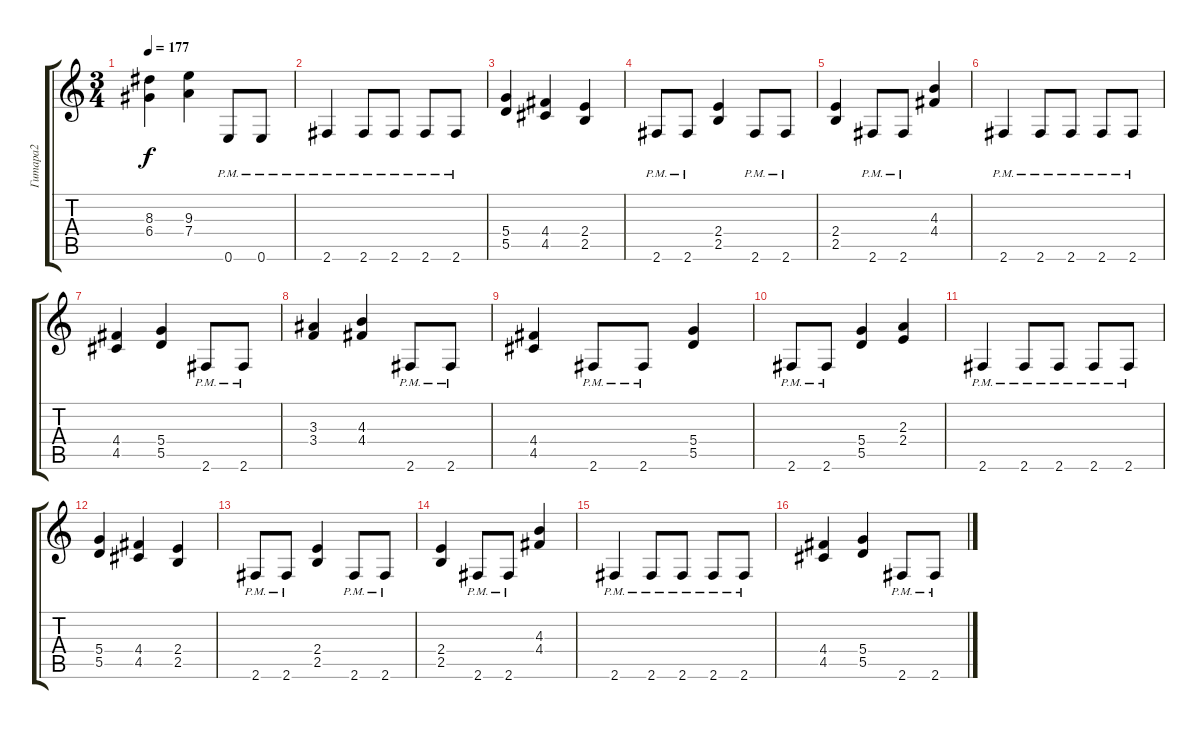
\track ("Гитара2" "Гитара2") {instrument distortionguitar}
\staff {score tabs}
\tuning (E4 B3 G3 D3 A2 E2) {hide}
\ts (3 4)
\tempo 177
\clef g2
\ks c
(8.3 6.4).4{dy f} (9.3 7.4).4 0.6{pm}.8 0.6{pm}.8 |
2.6{pm}.4 2.6{pm}.8 2.6{pm}.8 2.6{pm}.8 2.6{pm}.8 |
(5.4 5.5).4 (4.4 4.5).4 (2.4 2.5).4 |
2.6{pm}.8 2.6{pm}.8 (2.4 2.5).4 2.6{pm}.8 2.6{pm}.8 |
(2.4 2.5).4 2.6{pm}.8 2.6{pm}.8 (4.3 4.4).4 |
2.6{pm}.4 2.6{pm}.8 2.6{pm}.8 2.6{pm}.8 2.6{pm}.8 |
(4.4 4.5).4 (5.4 5.5).4 2.6{pm}.8 2.6{pm}.8 |
(3.3 3.4).4 (4.3 4.4).4 2.6{pm}.8 2.6{pm}.8 |
(4.4 4.5).4 2.6{pm}.8 2.6{pm}.8 (5.4 5.5).4 |
2.6{pm}.8 2.6{pm}.8 (5.4 5.5).4 (2.3 2.4).4 |
2.6{pm}.4 2.6{pm}.8 2.6{pm}.8 2.6{pm}.8 2.6{pm}.8 |
(5.4 5.5).4 (4.4 4.5).4 (2.4 2.5).4 |
2.6{pm}.8 2.6{pm}.8 (2.4 2.5).4 2.6{pm}.8 2.6{pm}.8 |
(2.4 2.5).4 2.6{pm}.8 2.6{pm}.8 (4.3 4.4).4 |
2.6{pm}.4 2.6{pm}.8 2.6{pm}.8 2.6{pm}.8 2.6{pm}.8 |
(4.4 4.5).4 (5.4 5.5).4 2.6{pm}.8 2.6{pm}.8
